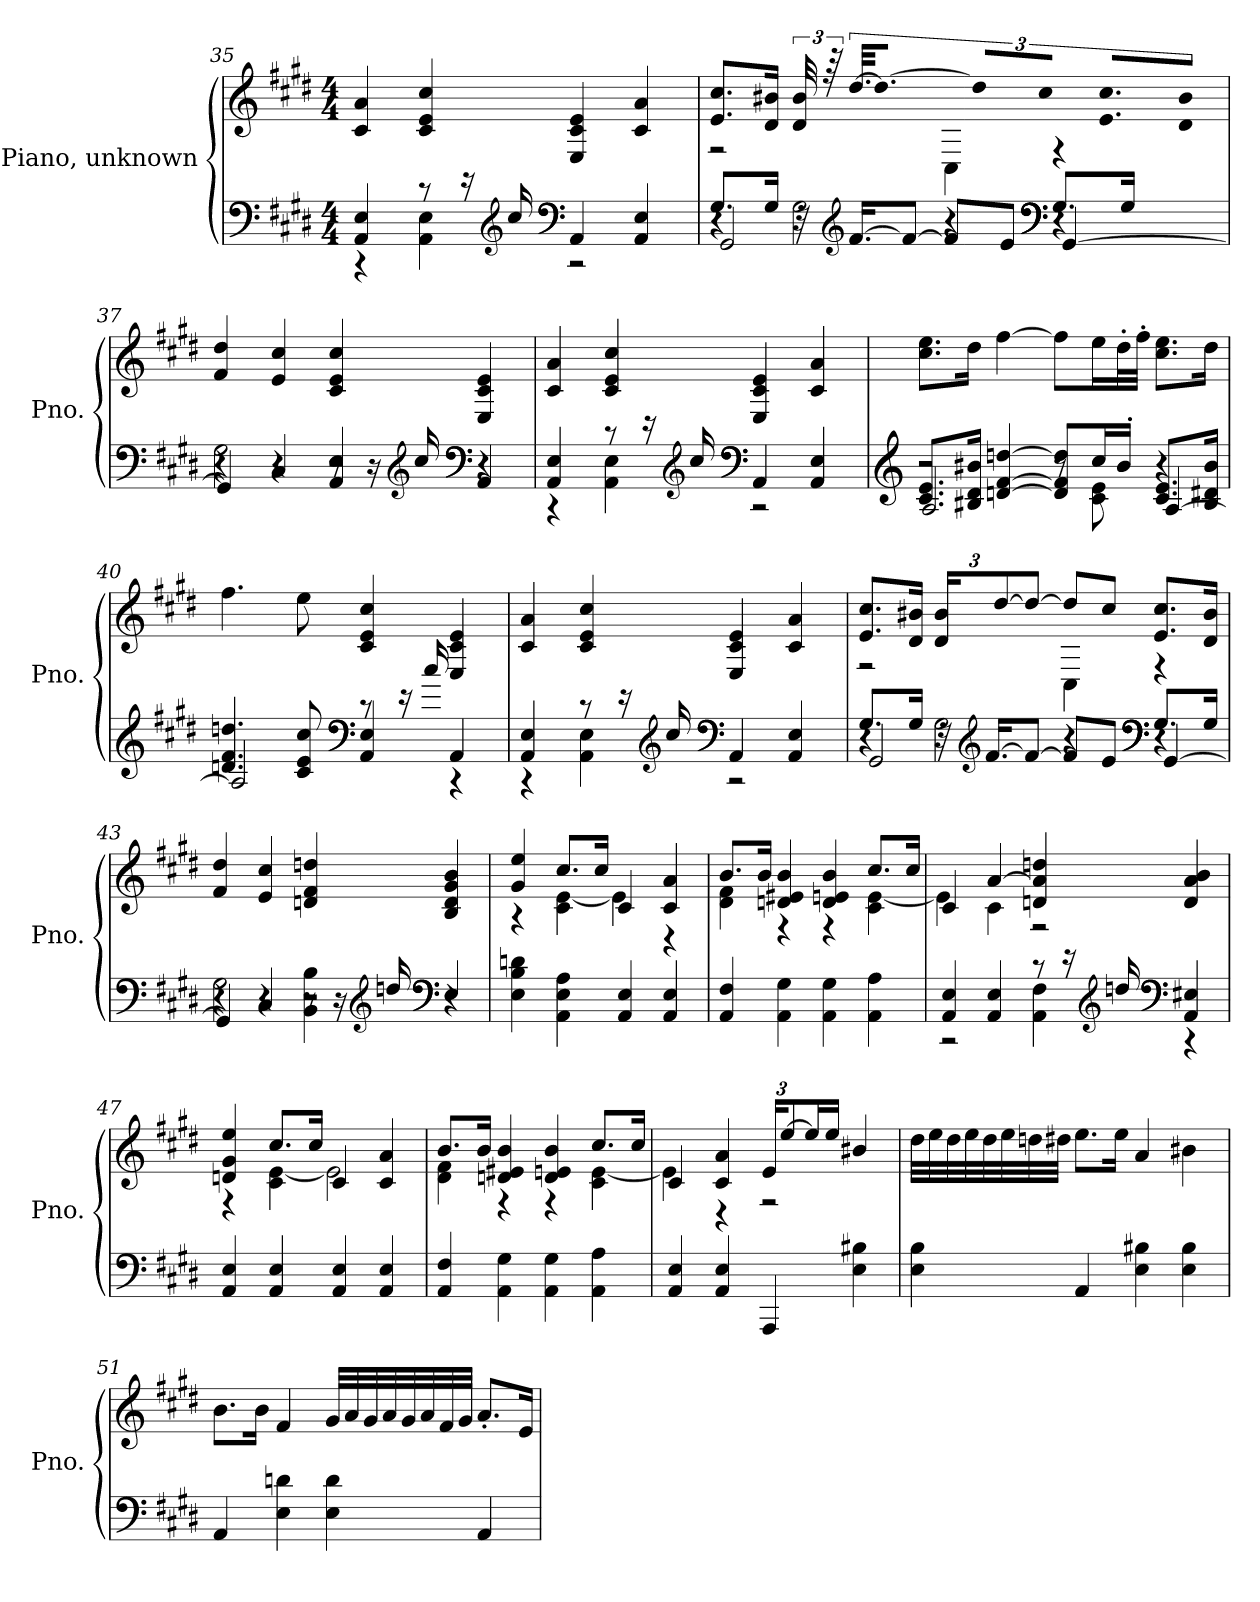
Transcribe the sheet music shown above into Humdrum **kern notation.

**kern	**kern
*part1	*part1
*staff2	*staff1
*I"Piano, unknown	*
*I'Pno.	*
*clefF4	*clefG2
*k[f#c#g#d#]	*k[f#c#g#d#]
*M4/4	*M4/4
=35	=35
*^	*
4AA/ 4E/	4r	4c#/ 4a/
8r	4AA\ 4E\	4c#/ 4e/ 4cc#/
16r	.	.
*clefG2	*	*
16cc#/	.	.
*clefF4	*	*
4AA/	2r	4E/ 4c#/ 4e/
4AA/ 4E/	.	4c#/ 4a/
=36	=36	=36
*	*^	*^
8.G#/L	4r	2GG#/	8.e/ 8.cc#/L	2r
16G#/Jk	.	.	16d#/ 16b#X/Jk	.
32r	2G#\	.	48d#/ 48b#/	.
.	.	.	96r	.
*clefG2	*	*	*	*
[16.f#/KL	.	.	[48.dd#/KKL	.
.	.	.	8.dd#/J_	.
8f#/J_	.	.	.	.
8f#/L]	.	4r	8dd#/L]	4C#\
8e/J	.	.	8cc#/J	.
*clefF4	*	*	*	*
8.G#/L	4r	[4GG#/	8.e/ 8.cc#/L	4r
16G#/Jk	.	.	16d#/ 16b#/Jk	.
*	*	*	*v	*v
!!LO:LB:g=z
=37	=37	=37	=37
4r	2G#\	4GG#/]	4f#/ 4dd#/
4C#/	.	4r	4e/ 4cc#/
8r	2r	4AA/ 4E/	4c#/ 4e/ 4cc#/
16r	.	.	.
*clefG2	*	*	*
16cc#/	.	.	.
*clefF4	*	*	*
4AA/	.	4r	4E/ 4c#/ 4e/
*	*v	*v	*
=38	=38	=38
4AA/ 4E/	4r	4c#/ 4a/
8r	4AA\ 4E\	4c#/ 4e/ 4cc#/
16r	.	.
*clefG2	*	*
16cc#/	.	.
*clefF4	*	*
4AA/	2r	4E/ 4c#/ 4e/
4AA/ 4E/	.	4c#/ 4a/
*v	*v	*
=39	=39
*clefG2	*
*^	*
*	*^	*
8.c#/ 8.e/L	2r	2.A/	8.cc#\ 8.ee\L
16B#X/ 16d#/ 16b#X/Jk	.	.	16dd#\Jk
[4dn/ [4f#/ [4ddn/	.	.	[4ff#\
8d/] 8f#/] 8dd/]L	8r	.	8ff#\L]
16cc#/L	8c#\ 8e\	.	16ee\L
16b#'/JJ	.	.	32dd#'\L
.	.	.	32ff#'\JJJ
8.c#/ 8.e/L	4r	[4A/	8.cc#\ 8.ee\L
16B#/ 16d#X/ 16b#/Jk	.	.	16dd#\Jk
*	*v	*v	*
!!LO:LB:g=z
=40	=40	=40
4.dn/ 4.f#/ 4.ddn/	2A/]	4.ff#\
8c#/ 8e/ 8cc#/	.	8ee\
*clefF4	*	*
8r	4AA/ 4E/	4c#/ 4e/ 4cc#/
16r	.	.
16cc#/	.	.
4AA/	4r	4E/ 4c#/ 4e/
=41	=41	=41
4AA/ 4E/	4r	4c#/ 4a/
8r	4AA\ 4E\	4c#/ 4e/ 4cc#/
16r	.	.
*clefG2	*	*
16cc#/	.	.
*clefF4	*	*
4AA/	2r	4E/ 4c#/ 4e/
4AA/ 4E/	.	4c#/ 4a/
=42	=42	=42
*	*^	*^
8.G#/L	4r	2GG#/	8.e/ 8.cc#/L	2r
16G#/Jk	.	.	16d#/ 16b#X/Jk	.
*	*	*	*Xbrackettup	*
32r	2G#\	.	24d#/ 24b#/KL	.
*clefG2	*	*	*	*
[16.f#/KL	.	.	.	.
.	.	.	[12dd#/	.
8f#/J_	.	.	8dd#/J_	.
8f#/L]	.	4r	8dd#/L]	4C#\
8e/J	.	.	8cc#/J	.
*clefF4	*	*	*	*
8.G#/L	4r	[4GG#/	8.e/ 8.cc#/L	4r
16G#/Jk	.	.	16d#/ 16b#/Jk	.
*	*	*	*v	*v
!!LO:LB:g=z
=43	=43	=43	=43
4r	2G#\	4GG#/]	4f#/ 4dd#/
4C#/	.	4r	4e/ 4cc#/
8r	4BB\ 4B\	2r	4dn/ 4f#/ 4ddn/
16r	.	.	.
*clefG2	*	*	*
16ddn/	.	.	.
*clefF4	*	*	*
4E/	4r	.	4B/ 4d/ 4g#/ 4b/
*v	*v	*v	*
=44	=44
*	*^
4E\ 4B\ 4dn\	4g#/ 4ee/	4r
4AA\ 4E\ 4A\	8.cc#/L	4c#\ [4e\
.	16cc#/Jk	.
4AA/ 4E/	4c#/	4e\]
4AA/ 4E/	4c#/ 4a/	4r
=45	=45	=45
4AA/ 4F#/	8.b/L	4d#\ 4f#\
.	16b/Jk	.
4AA\ 4G#\	4dn/ 4e#X/ 4b/	4r
4AA\ 4G#\	4d/ 4en/ 4b/	4r
4AA\ 4A\	8.cc#/L	4c#\ [4e\
.	16cc#/Jk	.
!!LO:LB:g=z	!!
=46	=46	=46
*^	*	*
4AA/ 4E/	2r	4c#/	4e\]
4AA/ 4E/	.	[4a/	4c#\
8r	4AA\ 4F#\	4dn/ 4a/] 4ddn/	2r
16r	.	.	.
*clefG2	*	*	*
16ddn/	.	.	.
*clefF4	*	*	*
4AA/ 4E#X/	4r	4d/ 4a/ 4b/	.
*v	*v	*	*
=47	=47	=47
4AA/ 4E/	4dn/ 4g#/ 4ee/	4r
4AA/ 4E/	8.cc#/L	4c#\ [4e\
.	16cc#/Jk	.
4AA/ 4E/	4c#/	2e\]
4AA/ 4E/	4c#/ 4a/	.
=48	=48	=48
4AA/ 4F#/	8.b/L	4d#\ 4f#\
.	16b/Jk	.
4AA\ 4G#\	4dn/ 4e#X/ 4b/	4r
4AA\ 4G#\	4d/ 4en/ 4b/	4r
4AA\ 4A\	8.cc#/L	4c#\ [4e\
.	16cc#/Jk	.
=49	=49	=49
4AA/ 4E/	4c#/	4e\]
4AA/ 4E/	4c#/ 4a/	4r
4AAA/	24e/KL	2r
.	[12ee/	.
.	16ee/L]	.
.	16ee/JJ	.
4E\ 4B#X\	4b#X/	.
*	*v	*v
!!LO:LB:g=z
=50	=50
4E\ 4B\	32dd#\LLL
.	32ee\
.	32dd#\
.	32ee\
.	32dd#\
.	32ee\
.	32ddn\
.	32dd#X\JJJ
4AA/	8.ee\L
.	16ee\Jk
4E\ 4B#X\	4a/
4E\ 4B#\	4b#X\
=51	=51
4AA/	8.b\L
.	16b\Jk
4E\ 4dn\	4f#/
4E\ 4d\	32g#/LLL
.	32a/
.	32g#/
.	32a/
.	32g#/
.	32a/
.	32f#/
.	32g#/JJJ
4AA/	8.a'/L
.	16e/Jk
=	=
*-	*-
